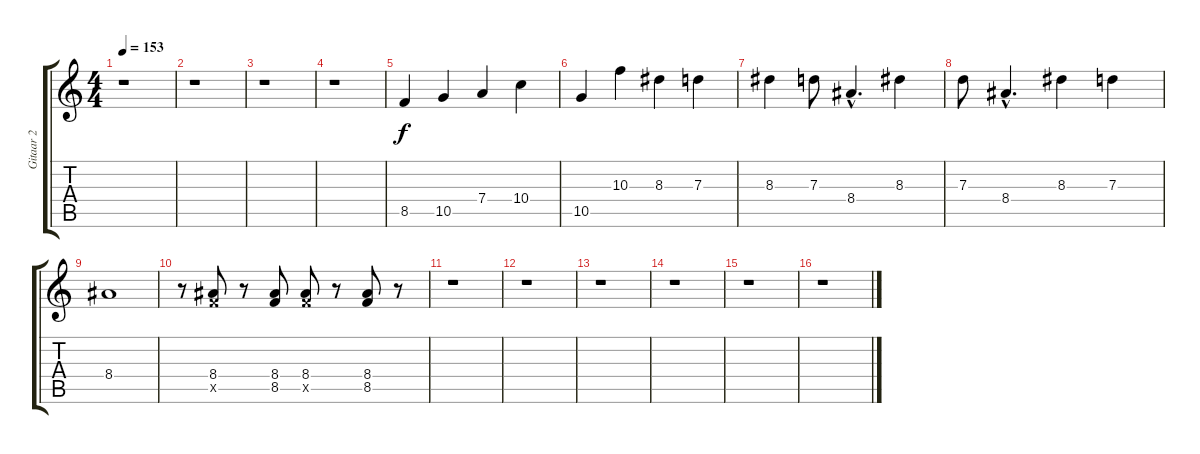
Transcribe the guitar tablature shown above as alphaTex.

\track ("Gitaar 2" "Gitaar 2") {instrument overdrivenguitar}
\staff {score tabs}
\tuning (E4 B3 G3 D3 A2 E2) {hide}
\ts (4 4)
\tempo 153
\clef g2
\ks c
r.1{dy f} |
r.1 |
r.1 |
r.1 |
8.5.4 10.5.4 7.4.4 10.4.4 |
10.5.4 10.3.4 8.3.4 7.3.4 |
8.3.4 7.3.8 8.4{hac}.4{d} 8.3.4 |
7.3.8 8.4{hac}.4{d} 8.3.4 7.3.4 |
8.4.1 |
r.8 (8.4 8.5{x}).8 r.8 (8.4 8.5).8 (8.4 8.5{x}).8 r.8 (8.4 8.5).8 r.8 |
r.1 |
r.1 |
r.1 |
r.1 |
r.1 |
r.1
